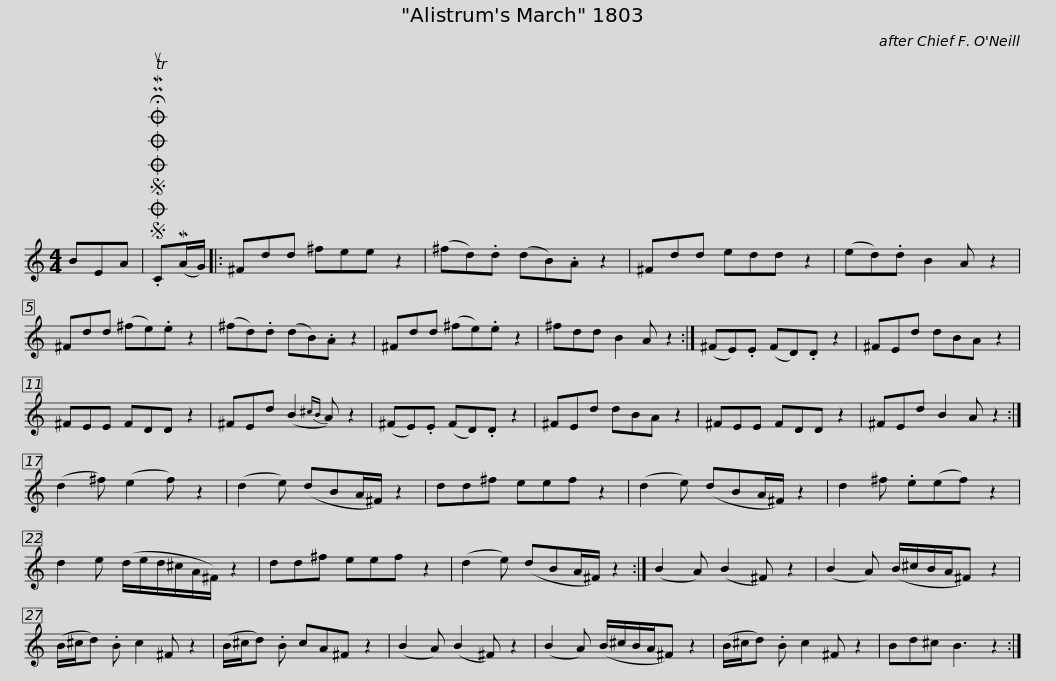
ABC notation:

X:1
L:1/8
M:4/4
I:linebreak $
K:C
V:1 treble
V:1
 BEA |SOSOOO .!fermata!PMTuC(MA/G/) |: ^Fdd ^fee z2 | (^fd).d (dB).A z2 | ^Fdd edd z2 | %5
 (ed).d B2 A z2 | ^Fdd (^fe).e z2 |$ (^fd).d (dB).A z2 | ^Fdd (^fe).e z2 | ^fdd B2 A z2 :| %10
 (^FE).E (FD).D z2 | ^FEd dBA z2 | ^FEE FDD z2 |$ ^FEd (B2{^cB} A) z2 | (^FE).E (FD).D z2 | %15
 ^FEd dBA z2 | ^FEE FDD z2 | ^FEd B2 A z2 :| (d2 ^f) (e2 f) z2 |$ (d2 e) (dBA/^F/) z2 | %20
 dd^f eef z2 | (d2 e) (dBA/^F/) z2 | d2 ^f .e(ef) z2 | d2 e (d/e/d/^c/A/^F/) z2 | dd^f eef z2 |$ %25
 (d2 e) (dBA/^F/) z2 :| (B2 A) (B2 ^F) z2 | (B2 A) (B/^c/B/A/^F) z2 | (B/^c/d) .B c2 ^F z2 | (B/^c/d) .B cA^F z2 | %30
 (B2 A) (B2 ^F) z2 |$ (B2 A) (B/^c/B/A/^F) z2 | (B/^c/d) .B c2 ^F z2 | Bd^c B3 z2 :| %34
